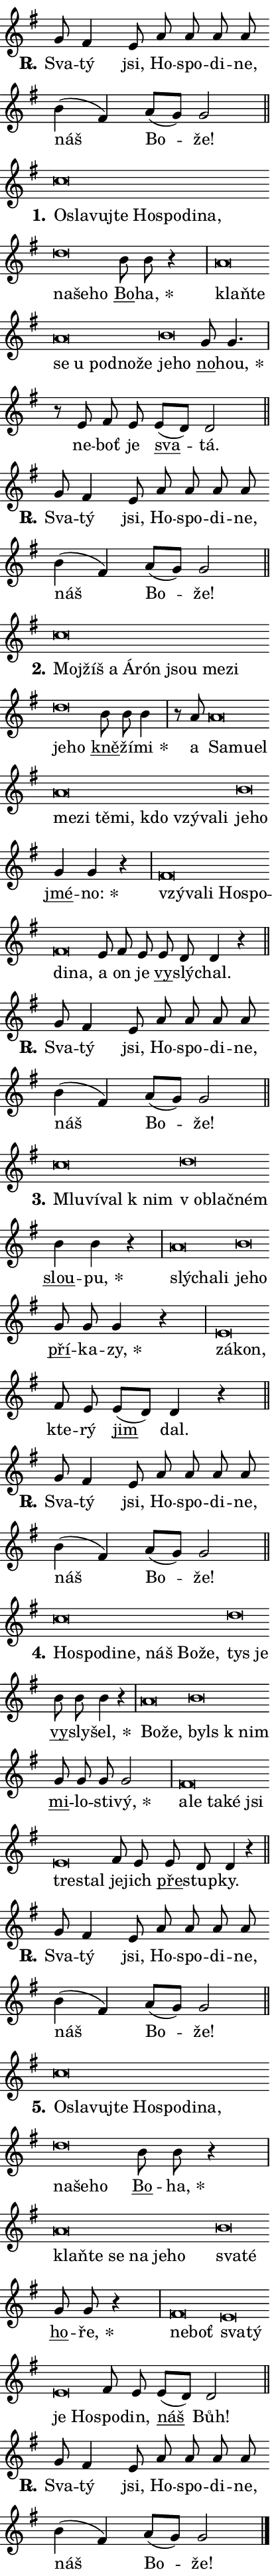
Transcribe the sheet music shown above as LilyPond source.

\version "2.24.0"
\header { tagline = "" }
\paper {
  indent = 0\cm
  top-margin = 0\cm
  right-margin = 0.13\cm % to fit lyric hyphens
  bottom-margin = 0\cm
  left-margin = 0\cm
  paper-width = 7\cm
  page-breaking = #ly:one-page-breaking
  system-system-spacing.basic-distance = #11
  score-system-spacing.basic-distance = #11
  ragged-last = ##f
}


%% Author: Thomas Morley
%% https://lists.gnu.org/archive/html/lilypond-user/2020-05/msg00002.html
#(define (line-position grob)
"Returns position of @var[grob} in current system:
   @code{'start}, if at first time-step
   @code{'end}, if at last time-step
   @code{'middle} otherwise
"
  (let* ((col (ly:item-get-column grob))
         (ln (ly:grob-object col 'left-neighbor))
         (rn (ly:grob-object col 'right-neighbor))
         (col-to-check-left (if (ly:grob? ln) ln col))
         (col-to-check-right (if (ly:grob? rn) rn col))
         (break-dir-left
           (and
             (ly:grob-property col-to-check-left 'non-musical #f)
             (ly:item-break-dir col-to-check-left)))
         (break-dir-right
           (and
             (ly:grob-property col-to-check-right 'non-musical #f)
             (ly:item-break-dir col-to-check-right))))
        (cond ((eqv? 1 break-dir-left) 'start)
              ((eqv? -1 break-dir-right) 'end)
              (else 'middle))))

#(define (tranparent-at-line-position vctor)
  (lambda (grob)
  "Relying on @code{line-position} select the relevant enry from @var{vctor}.
Used to determine transparency,"
    (case (line-position grob)
      ((end) (not (vector-ref vctor 0)))
      ((middle) (not (vector-ref vctor 1)))
      ((start) (not (vector-ref vctor 2))))))

noteHeadBreakVisibility =
#(define-music-function (break-visibility)(vector?)
"Makes @code{NoteHead}s transparent relying on @var{break-visibility}"
#{
  \override NoteHead.transparent =
    #(tranparent-at-line-position break-visibility)
#})

#(define delete-ledgers-for-transparent-note-heads
  (lambda (grob)
    "Reads whether a @code{NoteHead} is transparent.
If so this @code{NoteHead} is removed from @code{'note-heads} from
@var{grob}, which is supposed to be @code{LedgerLineSpanner}.
As a result ledgers are not printed for this @code{NoteHead}"
    (let* ((nhds-array (ly:grob-object grob 'note-heads))
           (nhds-list
             (if (ly:grob-array? nhds-array)
                 (ly:grob-array->list nhds-array)
                 '()))
           ;; Relies on the transparent-property being done before
           ;; Staff.LedgerLineSpanner.after-line-breaking is executed.
           ;; This is fragile ...
           (to-keep
             (remove
               (lambda (nhd)
                 (ly:grob-property nhd 'transparent #f))
               nhds-list)))
      ;; TODO find a better method to iterate over grob-arrays, similiar
      ;; to filter/remove etc for lists
      ;; For now rebuilt from scratch
      (set! (ly:grob-object grob 'note-heads)  '())
      (for-each
        (lambda (nhd)
          (ly:pointer-group-interface::add-grob grob 'note-heads nhd))
        to-keep))))

squashNotes = {
  \override NoteHead.X-extent = #'(-0.2 . 0.2)
  \override NoteHead.Y-extent = #'(-0.75 . 0)
  \override NoteHead.stencil =
    #(lambda (grob)
       (let ((pos (ly:grob-property grob 'staff-position)))
         (begin
           (if (< pos -7) (display "ERROR: Lower brevis then expected\n") (display ""))
           (if (<= pos -6) ly:text-interface::print ly:note-head::print))))
}
unSquashNotes = {
  \revert NoteHead.X-extent
  \revert NoteHead.Y-extent
  \revert NoteHead.stencil
}

hideNotes = \noteHeadBreakVisibility #begin-of-line-visible
unHideNotes = \noteHeadBreakVisibility #all-visible

% work-around for resetting accidentals
% https://lilypond.org/doc/v2.23/Documentation/notation/displaying-rhythms#unmetered-music
cadenzaMeasure = {
  \cadenzaOff
  \partial 1024 s1024
  \cadenzaOn
}

#(define-markup-command (accent layout props text) (markup?)
  "Underline accented syllable"
  (interpret-markup layout props
    #{\markup \override #'(offset . 4.3) \underline { #text }#}))

responsum = \markup \concat {
  "R" \hspace #-1.05 \path #0.1 #'((moveto 0 0.07) (lineto 0.9 0.8)) \hspace #0.05 "."
}

spaceSize = #0.6828661417322834 % exact space size for TeX Gyre Schola

\layout {
  \context {
    \Staff
    \remove "Time_signature_engraver"
    \override LedgerLineSpanner.after-line-breaking = #delete-ledgers-for-transparent-note-heads
  }
  \context {
    \Lyrics {
      \override LyricSpace.minimum-distance = \spaceSize
      \override LyricText.font-name = #"TeX Gyre Schola"
      \override LyricText.font-size = 1
      \override StanzaNumber.font-name = #"TeX Gyre Schola Bold"
      \override StanzaNumber.font-size = 1
    }
  }
  \context {
    \Score 
    \override NoteHead.text =
      #(lambda (grob) 
        (let ((pos (ly:grob-property grob 'staff-position)))
          #{\markup {
            \combine
              \halign #-0.55 \raise #(if (= pos -6) 0 0.5) \override #'(thickness . 2) \draw-line #'(3.2 . 0)
              \musicglyph "noteheads.sM1"
          }#}))
  }
}

% magnetic-lyrics.ily
%
%   written by
%     Jean Abou Samra <jean@abou-samra.fr>
%     Werner Lemberg <wl@gnu.org>
%
%   adapted by
%     Jiri Hon <jiri.hon@gmail.com>
%
% Version 2022-Apr-15

% https://www.mail-archive.com/lilypond-user@gnu.org/msg149350.html

#(define (Left_hyphen_pointer_engraver context)
   "Collect syllable-hyphen-syllable occurrences in lyrics and store
them in properties.  This engraver only looks to the left.  For
example, if the lyrics input is @code{foo -- bar}, it does the
following.

@itemize @bullet
@item
Set the @code{text} property of the @code{LyricHyphen} grob between
@q{foo} and @q{bar} to @code{foo}.

@item
Set the @code{left-hyphen} property of the @code{LyricText} grob with
text @q{foo} to the @code{LyricHyphen} grob between @q{foo} and
@q{bar}.
@end itemize

Use this auxiliary engraver in combination with the
@code{lyric-@/text::@/apply-@/magnetic-@/offset!} hook."
   (let ((hyphen #f)
         (text #f))
     (make-engraver
      (acknowledgers
       ((lyric-syllable-interface engraver grob source-engraver)
        (set! text grob)))
      (end-acknowledgers
       ((lyric-hyphen-interface engraver grob source-engraver)
        ;(when (not (grob::has-interface grob 'lyric-space-interface))
          (set! hyphen grob)));)
      ((stop-translation-timestep engraver)
       (when (and text hyphen)
         (ly:grob-set-object! text 'left-hyphen hyphen))
       (set! text #f)
       (set! hyphen #f)))))

#(define (lyric-text::apply-magnetic-offset! grob)
   "If the space between two syllables is less than the value in
property @code{LyricText@/.details@/.squash-threshold}, move the right
syllable to the left so that it gets concatenated with the left
syllable.

Use this function as a hook for
@code{LyricText@/.after-@/line-@/breaking} if the
@code{Left_@/hyphen_@/pointer_@/engraver} is active."
   (let ((hyphen (ly:grob-object grob 'left-hyphen #f)))
     (when hyphen
       (let ((left-text (ly:spanner-bound hyphen LEFT)))
         (when (grob::has-interface left-text 'lyric-syllable-interface)
           (let* ((common (ly:grob-common-refpoint grob left-text X))
                  (this-x-ext (ly:grob-extent grob common X))
                  (left-x-ext
                   (begin
                     ;; Trigger magnetism for left-text.
                     (ly:grob-property left-text 'after-line-breaking)
                     (ly:grob-extent left-text common X)))
                  ;; `delta` is the gap width between two syllables.
                  (delta (- (interval-start this-x-ext)
                            (interval-end left-x-ext)))
                  (details (ly:grob-property grob 'details))
                  (threshold (assoc-get 'squash-threshold details 0.2)))
             (when (< delta threshold)
               (let* (;; We have to manipulate the input text so that
                      ;; ligatures crossing syllable boundaries are not
                      ;; disabled.  For languages based on the Latin
                      ;; script this is essentially a beautification.
                      ;; However, for non-Western scripts it can be a
                      ;; necessity.
                      (lt (ly:grob-property left-text 'text))
                      (rt (ly:grob-property grob 'text))
                      (is-space (grob::has-interface hyphen 'lyric-space-interface))
                      (space (if is-space " " ""))
                      (extra-delta (if is-space spaceSize 0))
                      ;; Append new syllable.
                      (ltrt-space (if (and (string? lt) (string? rt))
                                (string-append lt space rt)
                                (make-concat-markup (list lt space rt))))
                      ;; Right-align `ltrt` to the right side.
                      (ltrt-space-markup (grob-interpret-markup
                               grob
                               (make-translate-markup
                                (cons (interval-length this-x-ext) 0)
                                (make-right-align-markup ltrt-space)))))
                 (begin
                   ;; Don't print `left-text`.
                   (ly:grob-set-property! left-text 'stencil #f)
                   ;; Set text and stencil (which holds all collected
                   ;; syllables so far) and shift it to the left.
                   (ly:grob-set-property! grob 'text ltrt-space)
                   (ly:grob-set-property! grob 'stencil ltrt-space-markup)
                   (ly:grob-translate-axis! grob (- (- delta extra-delta)) X))))))))))


#(define (lyric-hyphen::displace-bounds-first grob)
   ;; Make very sure this callback isn't triggered too early.
   (let ((left (ly:spanner-bound grob LEFT))
         (right (ly:spanner-bound grob RIGHT)))
     (ly:grob-property left 'after-line-breaking)
     (ly:grob-property right 'after-line-breaking)
     (ly:lyric-hyphen::print grob)))

squashThreshold = #0.4

\layout {
  \context {
    \Lyrics
    \consists #Left_hyphen_pointer_engraver
    \override LyricText.after-line-breaking =
      #lyric-text::apply-magnetic-offset!
    \override LyricHyphen.stencil = #lyric-hyphen::displace-bounds-first
    \override LyricText.details.squash-threshold = \squashThreshold
    \override LyricHyphen.minimum-distance = 0
    \override LyricHyphen.minimum-length = \squashThreshold
  }
}

squashText = \override LyricText.details.squash-threshold = 9999
unSquashText = \override LyricText.details.squash-threshold = \squashThreshold

leftText = \override LyricText.self-alignment-X = #LEFT
unLeftText = \revert LyricText.self-alignment-X

starOffset = #(lambda (grob) 
                (let ((x_offset (ly:self-alignment-interface::aligned-on-x-parent grob)))
                  (if (= x_offset 0) 0 (+ x_offset 1.2))))

star = #(define-music-function (syllable)(string?)
"Append star separator at the end of a syllable"
#{
  \once \override LyricText.X-offset = #starOffset
  \lyricmode { \markup {
    #syllable
    \override #'((font-name . "TeX Gyre Schola Bold")) \hspace #0.2 \lower #0.65 \larger "*"
  } }
#})

starAccent = #(define-music-function (syllable)(string?)
"Append star separator at the end of a syllable and make accent"
#{
  \once \override LyricText.X-offset = #starOffset
  \lyricmode { \markup {
    \accent #syllable
    \override #'((font-name . "TeX Gyre Schola Bold")) \hspace #0.2 \lower #0.65 \larger "*"
  } }
#})

breath = #(define-music-function (syllable)(string?)
"Append breathing indicator at the end of a syllable"
#{
  \lyricmode { \markup { #syllable "+" } }
#})

optionalBreath = #(define-music-function (syllable)(string?)
"Append optional breathing indicator at the end of a syllable"
#{
  \lyricmode { \markup { #syllable "(+)" } }
#})


\score {
    <<
        \new Voice = "melody" { \cadenzaOn \key g \major \relative { g'8 fis4 e8 a a a a \bar "" b4( fis) a8[( g)] g2 \cadenzaMeasure \bar "||" \break } }
        \new Lyrics \lyricsto "melody" { \lyricmode { \set stanza = \responsum
Sva -- tý jsi, Ho -- spo -- di -- ne, náš Bo -- že! } }
    >>
    \layout {}
}

\score {
    <<
        \new Voice = "melody" { \cadenzaOn \key g \major \relative { \squashNotes c''\breve*1/16 \hideNotes \breve*1/16 \bar "" \breve*1/16 \bar "" \breve*1/16 \bar "" \breve*1/16 \bar "" \breve*1/16 \bar "" \breve*1/16 \breve*1/16 \bar "" \unHideNotes \unSquashNotes \squashNotes d\breve*1/16 \hideNotes \breve*1/16 \breve*1/16 \bar "" \unHideNotes \unSquashNotes \bar "" b8 b r4 \cadenzaMeasure \bar "|" \squashNotes a\breve*1/16 \hideNotes \breve*1/16 \bar "" \breve*1/16 \bar "" \breve*1/16 \bar "" \breve*1/16 \bar "" \breve*1/16 \breve*1/16 \bar "" \unHideNotes \unSquashNotes \squashNotes b\breve*1/16 \hideNotes \breve*1/16 \bar "" \unHideNotes \unSquashNotes \bar "" g8 g4. \cadenzaMeasure \bar "|" r8 e8 fis8 e \bar "" e[( d)] d2 \cadenzaMeasure \bar "||" \break } }
        \new Lyrics \lyricsto "melody" { \lyricmode { \set stanza = "1."
\leftText O -- \squashText sla -- vuj -- te Ho -- spo -- di -- na, \unSquashText na -- \squashText še -- ho \unLeftText \unSquashText \markup \accent Bo -- \star ha, \leftText klaň -- \squashText te se u pod -- no -- že \unSquashText je -- \squashText ho \unLeftText \unSquashText \markup \accent no -- \star hou, ne -- boť je \markup \accent sva -- tá. } }
    >>
    \layout {}
}

\score {
    <<
        \new Voice = "melody" { \cadenzaOn \key g \major \relative { g'8 fis4 e8 a a a a \bar "" b4( fis) a8[( g)] g2 \cadenzaMeasure \bar "||" \break } }
        \new Lyrics \lyricsto "melody" { \lyricmode { \set stanza = \responsum
Sva -- tý jsi, Ho -- spo -- di -- ne, náš Bo -- že! } }
    >>
    \layout {}
}

\score {
    <<
        \new Voice = "melody" { \cadenzaOn \key g \major \relative { \squashNotes c''\breve*1/16 \hideNotes \breve*1/16 \bar "" \breve*1/16 \bar "" \breve*1/16 \bar "" \breve*1/16 \bar "" \breve*1/16 \bar "" \breve*1/16 \breve*1/16 \bar "" \unHideNotes \unSquashNotes \squashNotes d\breve*1/16 \hideNotes \breve*1/16 \bar "" \unHideNotes \unSquashNotes \bar "" b8 b b4 \cadenzaMeasure \bar "|" r8 a8 \squashNotes a\breve*1/16 \hideNotes \breve*1/16 \bar "" \breve*1/16 \bar "" \breve*1/16 \bar "" \breve*1/16 \bar "" \breve*1/16 \bar "" \breve*1/16 \bar "" \breve*1/16 \bar "" \breve*1/16 \bar "" \breve*1/16 \breve*1/16 \bar "" \unHideNotes \unSquashNotes \squashNotes b\breve*1/16 \hideNotes \breve*1/16 \bar "" \unHideNotes \unSquashNotes \bar "" g4 g r \cadenzaMeasure \bar "|" \squashNotes fis\breve*1/16 \hideNotes \breve*1/16 \bar "" \breve*1/16 \bar "" \breve*1/16 \bar "" \breve*1/16 \bar "" \breve*1/16 \breve*1/16 \bar "" \unHideNotes \unSquashNotes e8 fis8 e \bar "" e d d4 r \cadenzaMeasure \bar "||" \break } }
        \new Lyrics \lyricsto "melody" { \lyricmode { \set stanza = "2."
\leftText Moj -- \squashText žíš a Á -- rón jsou me -- zi \unSquashText je -- \squashText ho \unLeftText \unSquashText \markup \accent kně -- ží -- \star mi a \leftText Sa -- \squashText mu -- el me -- zi tě -- mi, kdo vzý -- va -- li \unSquashText je -- \squashText ho \unLeftText \unSquashText \markup \accent jmé -- \star no: \leftText vzý -- \squashText va -- li Ho -- spo -- di -- na, \unLeftText \unSquashText a on je \markup \accent vy -- slý -- chal. } }
    >>
    \layout {}
}

\score {
    <<
        \new Voice = "melody" { \cadenzaOn \key g \major \relative { g'8 fis4 e8 a a a a \bar "" b4( fis) a8[( g)] g2 \cadenzaMeasure \bar "||" \break } }
        \new Lyrics \lyricsto "melody" { \lyricmode { \set stanza = \responsum
Sva -- tý jsi, Ho -- spo -- di -- ne, náš Bo -- že! } }
    >>
    \layout {}
}

\score {
    <<
        \new Voice = "melody" { \cadenzaOn \key g \major \relative { \squashNotes c''\breve*1/16 \hideNotes \breve*1/16 \bar "" \breve*1/16 \breve*1/16 \bar "" \unHideNotes \unSquashNotes \squashNotes d\breve*1/16 \hideNotes \breve*1/16 \breve*1/16 \bar "" \unHideNotes \unSquashNotes \bar "" b4 b r \cadenzaMeasure \bar "|" \squashNotes a\breve*1/16 \hideNotes \breve*1/16 \breve*1/16 \bar "" \unHideNotes \unSquashNotes \squashNotes b\breve*1/16 \hideNotes \breve*1/16 \bar "" \unHideNotes \unSquashNotes \bar "" g8 g g4 r \cadenzaMeasure \bar "|" \squashNotes e\breve*1/16 \hideNotes \breve*1/16 \bar "" \unHideNotes \unSquashNotes fis8 e \bar "" e[( d)] d4 r \cadenzaMeasure \bar "||" \break } }
        \new Lyrics \lyricsto "melody" { \lyricmode { \set stanza = "3."
\leftText Mlu -- \squashText ví -- val "k nim" \unSquashText "v ob" -- \squashText lač -- ném \unLeftText \unSquashText \markup \accent slou -- \star pu, \leftText slý -- \squashText cha -- li \unSquashText je -- \squashText ho \unLeftText \unSquashText \markup \accent pří -- ka -- \star zy, \leftText zá -- \squashText kon, \unLeftText \unSquashText kte -- rý \markup \accent jim dal. } }
    >>
    \layout {}
}

\score {
    <<
        \new Voice = "melody" { \cadenzaOn \key g \major \relative { g'8 fis4 e8 a a a a \bar "" b4( fis) a8[( g)] g2 \cadenzaMeasure \bar "||" \break } }
        \new Lyrics \lyricsto "melody" { \lyricmode { \set stanza = \responsum
Sva -- tý jsi, Ho -- spo -- di -- ne, náš Bo -- že! } }
    >>
    \layout {}
}

\score {
    <<
        \new Voice = "melody" { \cadenzaOn \key g \major \relative { \squashNotes c''\breve*1/16 \hideNotes \breve*1/16 \bar "" \breve*1/16 \bar "" \breve*1/16 \bar "" \breve*1/16 \bar "" \breve*1/16 \breve*1/16 \bar "" \unHideNotes \unSquashNotes \squashNotes d\breve*1/16 \hideNotes \breve*1/16 \bar "" \unHideNotes \unSquashNotes \bar "" b8 b b4 r \cadenzaMeasure \bar "|" \squashNotes a\breve*1/16 \hideNotes \breve*1/16 \bar "" \unHideNotes \unSquashNotes \squashNotes b\breve*1/16 \hideNotes \breve*1/16 \bar "" \unHideNotes \unSquashNotes \bar "" g8 g g g2 \cadenzaMeasure \bar "|" \squashNotes fis\breve*1/16 \hideNotes \breve*1/16 \bar "" \breve*1/16 \bar "" \breve*1/16 \breve*1/16 \bar "" \unHideNotes \unSquashNotes \squashNotes e\breve*1/16 \hideNotes \breve*1/16 \bar "" \unHideNotes \unSquashNotes fis8 e \bar "" e d d4 r \cadenzaMeasure \bar "||" \break } }
        \new Lyrics \lyricsto "melody" { \lyricmode { \set stanza = "4."
\leftText Ho -- \squashText spo -- di -- ne, náš Bo -- že, \unSquashText tys \squashText je \unLeftText \unSquashText \markup \accent vy -- sly -- \star šel, \leftText Bo -- \squashText že, \unSquashText byls \squashText "k nim" \unLeftText \unSquashText \markup \accent mi -- lo -- sti -- \star vý, \leftText a -- \squashText le ta -- ké jsi \unSquashText tre -- \squashText stal \unLeftText \unSquashText je -- jich \markup \accent pře -- stup -- ky. } }
    >>
    \layout {}
}

\score {
    <<
        \new Voice = "melody" { \cadenzaOn \key g \major \relative { g'8 fis4 e8 a a a a \bar "" b4( fis) a8[( g)] g2 \cadenzaMeasure \bar "||" \break } }
        \new Lyrics \lyricsto "melody" { \lyricmode { \set stanza = \responsum
Sva -- tý jsi, Ho -- spo -- di -- ne, náš Bo -- že! } }
    >>
    \layout {}
}

\score {
    <<
        \new Voice = "melody" { \cadenzaOn \key g \major \relative { \squashNotes c''\breve*1/16 \hideNotes \breve*1/16 \bar "" \breve*1/16 \bar "" \breve*1/16 \bar "" \breve*1/16 \bar "" \breve*1/16 \bar "" \breve*1/16 \breve*1/16 \bar "" \unHideNotes \unSquashNotes \squashNotes d\breve*1/16 \hideNotes \breve*1/16 \breve*1/16 \bar "" \unHideNotes \unSquashNotes \bar "" b8 b r4 \cadenzaMeasure \bar "|" \squashNotes a\breve*1/16 \hideNotes \breve*1/16 \bar "" \breve*1/16 \bar "" \breve*1/16 \bar "" \breve*1/16 \breve*1/16 \bar "" \unHideNotes \unSquashNotes \squashNotes b\breve*1/16 \hideNotes \breve*1/16 \bar "" \unHideNotes \unSquashNotes \bar "" g8 g r4 \cadenzaMeasure \bar "|" \squashNotes fis\breve*1/16 \hideNotes \breve*1/16 \bar "" \unHideNotes \unSquashNotes \squashNotes e\breve*1/16 \hideNotes \breve*1/16 \bar "" \breve*1/16 \breve*1/16 \bar "" \unHideNotes \unSquashNotes fis8 e \bar "" e[( d)] d2 \cadenzaMeasure \bar "||" \break } }
        \new Lyrics \lyricsto "melody" { \lyricmode { \set stanza = "5."
\leftText O -- \squashText sla -- vuj -- te Ho -- spo -- di -- na, \unSquashText na -- \squashText še -- ho \unLeftText \unSquashText \markup \accent Bo -- \star ha, \leftText klaň -- \squashText te se na je -- ho \unSquashText sva -- \squashText té \unLeftText \unSquashText \markup \accent ho -- \star ře, \leftText ne -- \squashText boť \unSquashText sva -- \squashText tý je Ho -- \unLeftText \unSquashText spo -- din, \markup \accent náš Bůh! } }
    >>
    \layout {}
}

\score {
    <<
        \new Voice = "melody" { \cadenzaOn \key g \major \relative { g'8 fis4 e8 a a a a \bar "" b4( fis) a8[( g)] g2 \cadenzaMeasure \bar "||" \break } \bar "|." }
        \new Lyrics \lyricsto "melody" { \lyricmode { \set stanza = \responsum
Sva -- tý jsi, Ho -- spo -- di -- ne, náš Bo -- že! } }
    >>
    \layout {}
}
